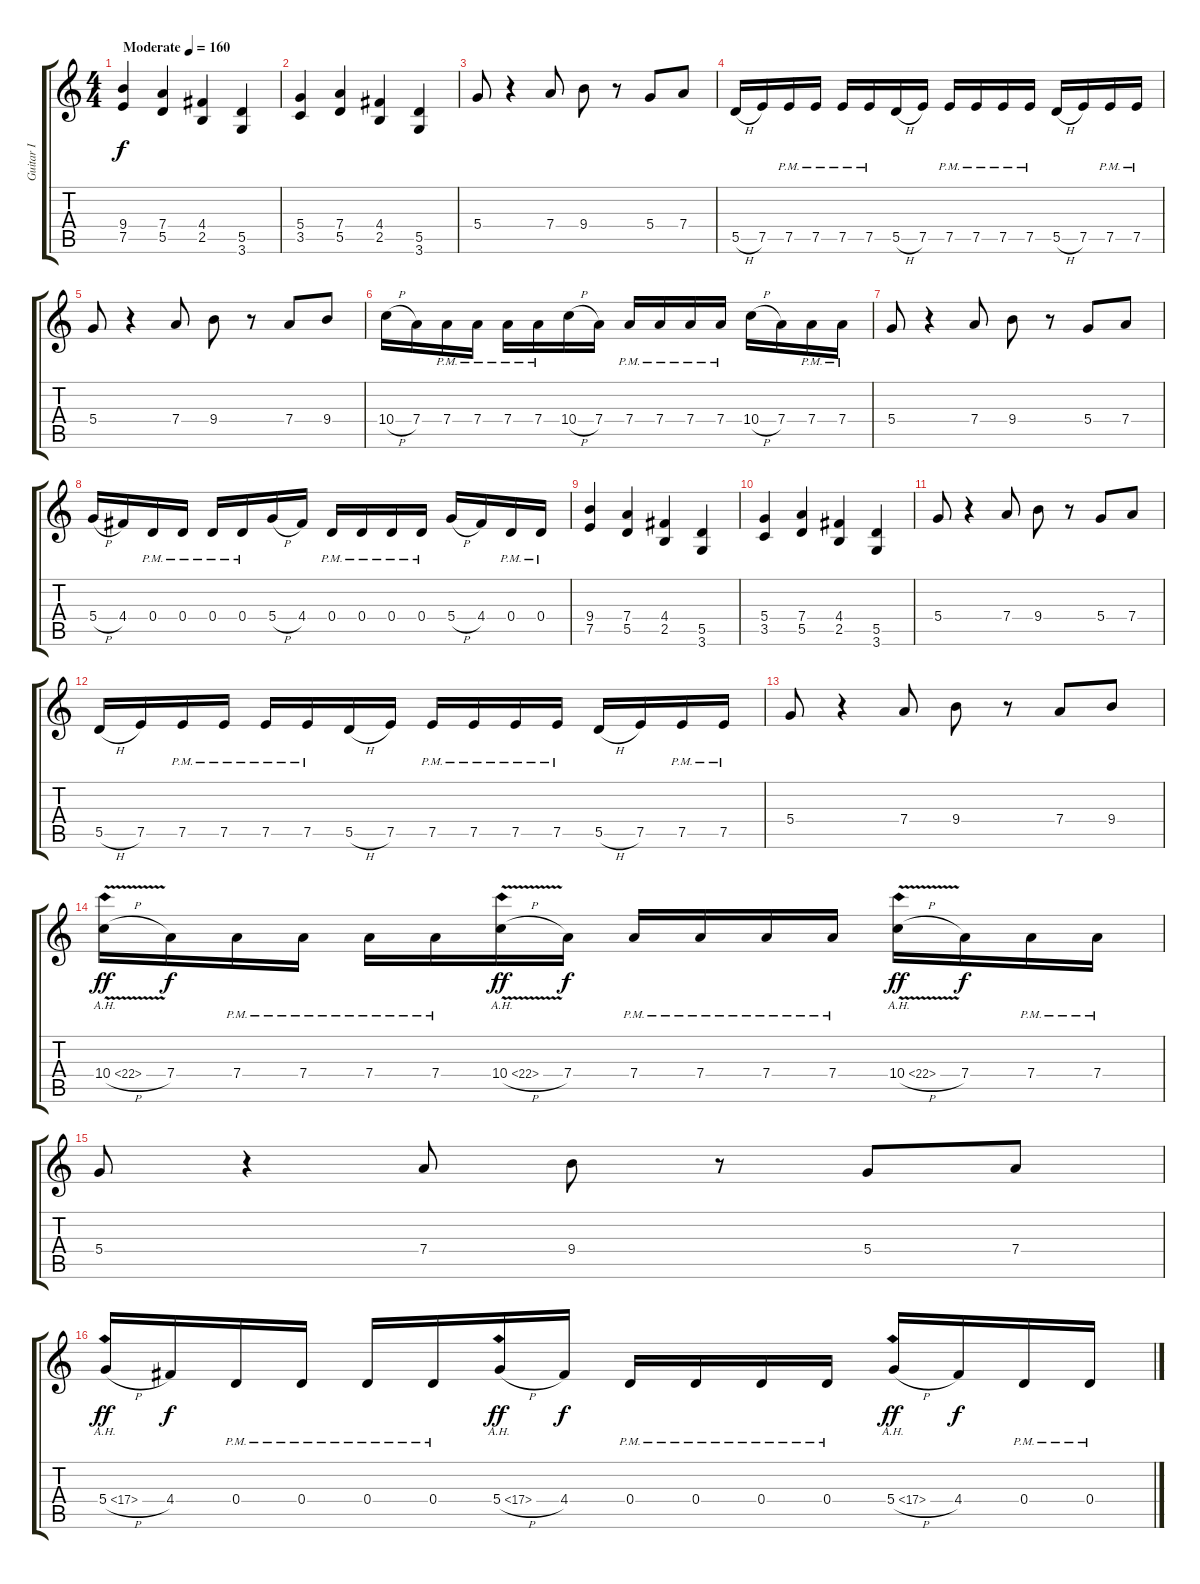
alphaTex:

\track ("Guitar I" "Guitar I") {instrument distortionguitar}
\staff {score tabs}
\tuning (E4 B3 G3 D3 A2 E2) {hide}
\ts (4 4)
\tempo (160 "Moderate")
\clef g2
\ks c
(9.4 7.5).4{dy f instrument distortionguitar} (7.4 5.5).4 (4.4 2.5).4 (5.5 3.6).4 |
(5.4 3.5).4 (7.4 5.5).4 (4.4 2.5).4 (5.5 3.6).4 |
5.4.8 r.4 7.4.8 9.4.8 r.8 5.4.8 7.4.8 |
5.5{h}.16 7.5.16 7.5{pm}.16 7.5{pm}.16 7.5{pm}.16 7.5{pm}.16 5.5{h}.16 7.5.16 7.5{pm}.16 7.5{pm}.16 7.5{pm}.16 7.5{pm}.16 5.5{h}.16 7.5.16 7.5{pm}.16 7.5{pm}.16 |
5.4.8 r.4 7.4.8 9.4.8 r.8 7.4.8 9.4.8 |
10.4{h}.16 7.4.16 7.4{pm}.16 7.4{pm}.16 7.4{pm}.16 7.4{pm}.16 10.4{h}.16 7.4.16 7.4{pm}.16 7.4{pm}.16 7.4{pm}.16 7.4{pm}.16 10.4{h}.16 7.4.16 7.4{pm}.16 7.4{pm}.16 |
5.4.8 r.4 7.4.8 9.4.8 r.8 5.4.8 7.4.8 |
5.4{h}.16 4.4.16 0.4{pm}.16 0.4{pm}.16 0.4{pm}.16 0.4{pm}.16 5.4{h}.16 4.4.16 0.4{pm}.16 0.4{pm}.16 0.4{pm}.16 0.4{pm}.16 5.4{h}.16 4.4.16 0.4{pm}.16 0.4{pm}.16 |
(9.4 7.5).4 (7.4 5.5).4 (4.4 2.5).4 (5.5 3.6).4 |
(5.4 3.5).4 (7.4 5.5).4 (4.4 2.5).4 (5.5 3.6).4 |
5.4.8 r.4 7.4.8 9.4.8 r.8 5.4.8 7.4.8 |
5.5{h}.16 7.5.16 7.5{pm}.16 7.5{pm}.16 7.5{pm}.16 7.5{pm}.16 5.5{h}.16 7.5.16 7.5{pm}.16 7.5{pm}.16 7.5{pm}.16 7.5{pm}.16 5.5{h}.16 7.5.16 7.5{pm}.16 7.5{pm}.16 |
5.4.8 r.4 7.4.8 9.4.8 r.8 7.4.8 9.4.8 |
10.4{ah 12 v h}.16{dy ff instrument guitarharmonics} 7.4.16{dy f instrument distortionguitar} 7.4{pm}.16 7.4{pm}.16 7.4{pm}.16 7.4{pm}.16 10.4{ah 12 v h}.16{dy ff instrument guitarharmonics} 7.4.16{dy f instrument distortionguitar} 7.4{pm}.16 7.4{pm}.16 7.4{pm}.16 7.4{pm}.16 10.4{ah 12 v h}.16{dy ff instrument guitarharmonics} 7.4.16{dy f instrument distortionguitar} 7.4{pm}.16 7.4{pm}.16 |
5.4.8 r.4 7.4.8 9.4.8 r.8 5.4.8 7.4.8 |
5.4{ah 12 h}.16{dy ff instrument guitarharmonics} 4.4.16{dy f instrument distortionguitar} 0.4{pm}.16 0.4{pm}.16 0.4{pm}.16 0.4{pm}.16 5.4{ah 12 h}.16{dy ff instrument guitarharmonics} 4.4.16{dy f instrument distortionguitar} 0.4{pm}.16 0.4{pm}.16 0.4{pm}.16 0.4{pm}.16 5.4{ah 12 h}.16{dy ff instrument guitarharmonics} 4.4.16{dy f instrument distortionguitar} 0.4{pm}.16 0.4{pm}.16
